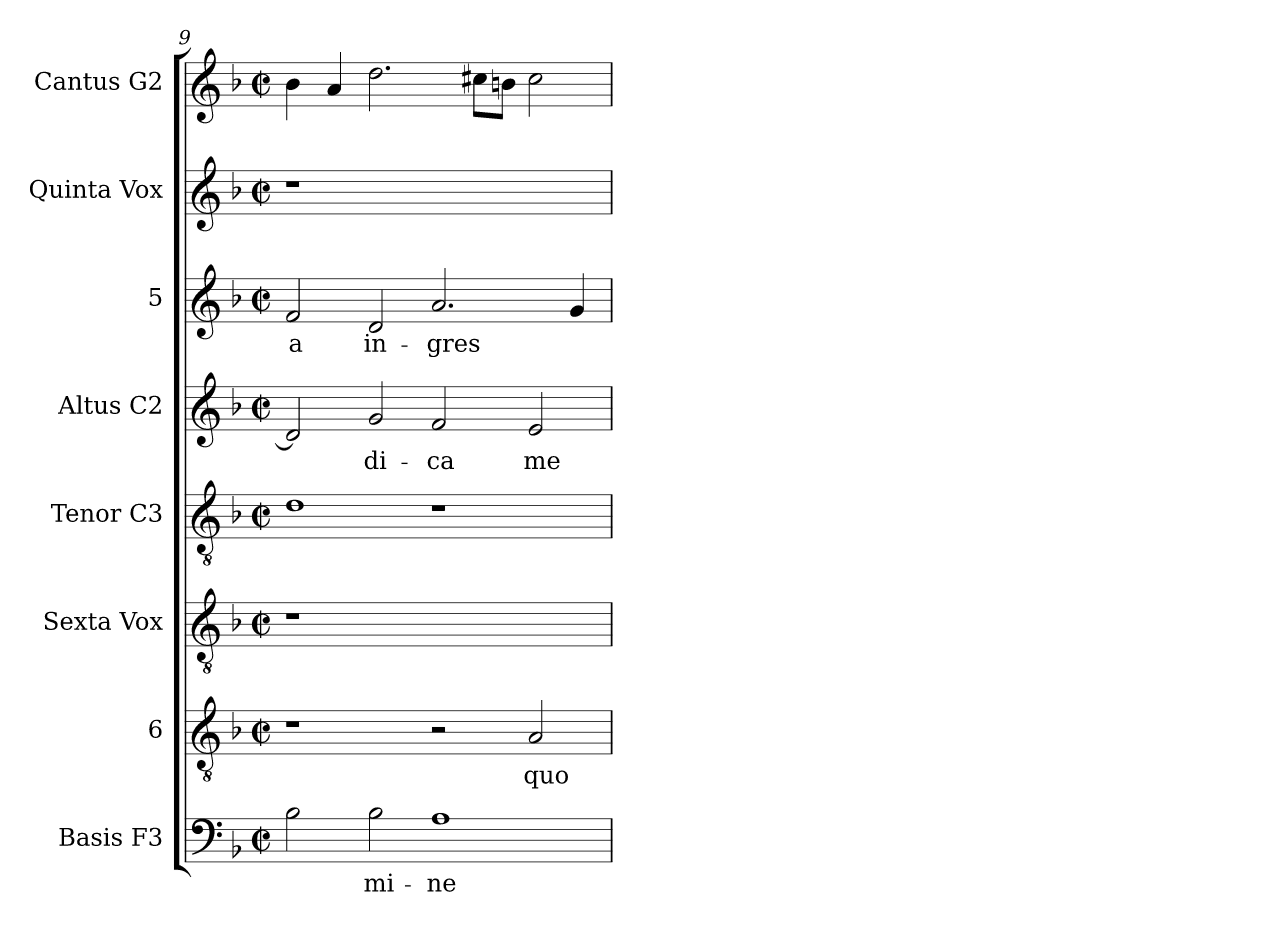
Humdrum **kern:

**kern	**text	**kern	**text	**kern	**kern	**text	**kern	**text	**kern	**text	**kern	**kern	**text
*part8	*part8	*part7	*part7	*part6	*part5	*part5	*part4	*part4	*part3	*part3	*part2	*part1	*part1
*staff8	*staff8	*staff7	*staff7	*staff6	*staff5	*staff5	*staff4	*staff4	*staff3	*staff3	*staff2	*staff1	*staff1
*I"Basis  F3	*	*I"6	*	*I"Sexta  Vox	*I"Tenor  C3	*	*I"Altus  C2	*	*I"5	*	*I"Quinta  Vox	*I"Cantus  G2	*
*I'B	*	*	*	*	*I'T	*	*I'A	*	*	*	*	*I'C	*
*clefF4	*	*clefGv2	*	*clefGv2	*clefGv2	*	*clefG2	*	*clefG2	*	*clefG2	*clefG2	*
*k[b-]	*	*k[b-]	*	*k[b-]	*k[b-]	*	*k[b-]	*	*k[b-]	*	*k[b-]	*k[b-]	*
*F:	*	*F:	*	*F:	*F:	*	*F:	*	*F:	*	*F:	*F:	*
*M2/2	*	*M2/2	*	*M2/2	*M2/2	*	*M2/2	*	*M2/2	*	*M2/2	*M2/2	*
*met(c|)	*	*met(c|)	*	*met(c|)	*met(c|)	*	*met(c|)	*	*met(c|)	*	*met(c|)	*met(c|)	*
=9	=9	=9	=9	=9	=9	=9	=9	=9	=9	=9	=9	=9	=9
!	!LO:LY:b:cj	!	!	!	!	!LO:LY:b:cj	!	!LO:LY:b:cj	!	!LO:LY:b:cj	!	!	!LO:LY:b:cj
2B-\	--	1r	.	1r	1d	.	2d/]	--	2f/	-a	1r	4b-\	--
!	!	!	!	!	!	!	!	!	!	!	!	!	!LO:LY:b:cj
.	.	.	.	.	.	.	.	.	.	.	.	4a/	--
!	!LO:LY:b:cj	!	!	!	!	!	!	!LO:LY:b:cj	!	!LO:LY:b:cj	!	!	!LO:LY:b:cj
2B-\	-mi-	.	.	.	.	.	2g/	-di-	2d/	in-	.	2.dd\	--
!	!LO:LY:b:cj	!	!	!	!	!	!	!LO:LY:b:cj	!	!LO:LY:b:cj	!	!	!
1A	-ne	2r	.	1ryy	1r	.	2f/	-ca	2.a/	-gres-	1ryy	.	.
!	!	!	!	!	!	!	!	!	!	!	!	!	!LO:LY:b:cj
.	.	.	.	.	.	.	.	.	.	.	.	8cc#X\L	--
!	!	!	!	!	!	!	!	!	!	!	!	!	!LO:LY:b:cj
.	.	.	.	.	.	.	.	.	.	.	.	8bn\J	--
!	!	!	!LO:LY:b:cj	!	!	!	!	!LO:LY:b:cj	!	!	!	!	!LO:LY:b:cj
.	.	2A/	quo-	.	.	.	2e/	me	.	.	.	2cc#\	--
!	!	!	!	!	!	!	!	!	!	!LO:LY:b:cj	!	!	!
.	.	.	.	.	.	.	.	.	4g/	--	.	.	.
=	=	=	=	=	=	=	=	=	=	=	=	=	=
*-	*-	*-	*-	*-	*-	*-	*-	*-	*-	*-	*-	*-	*-
